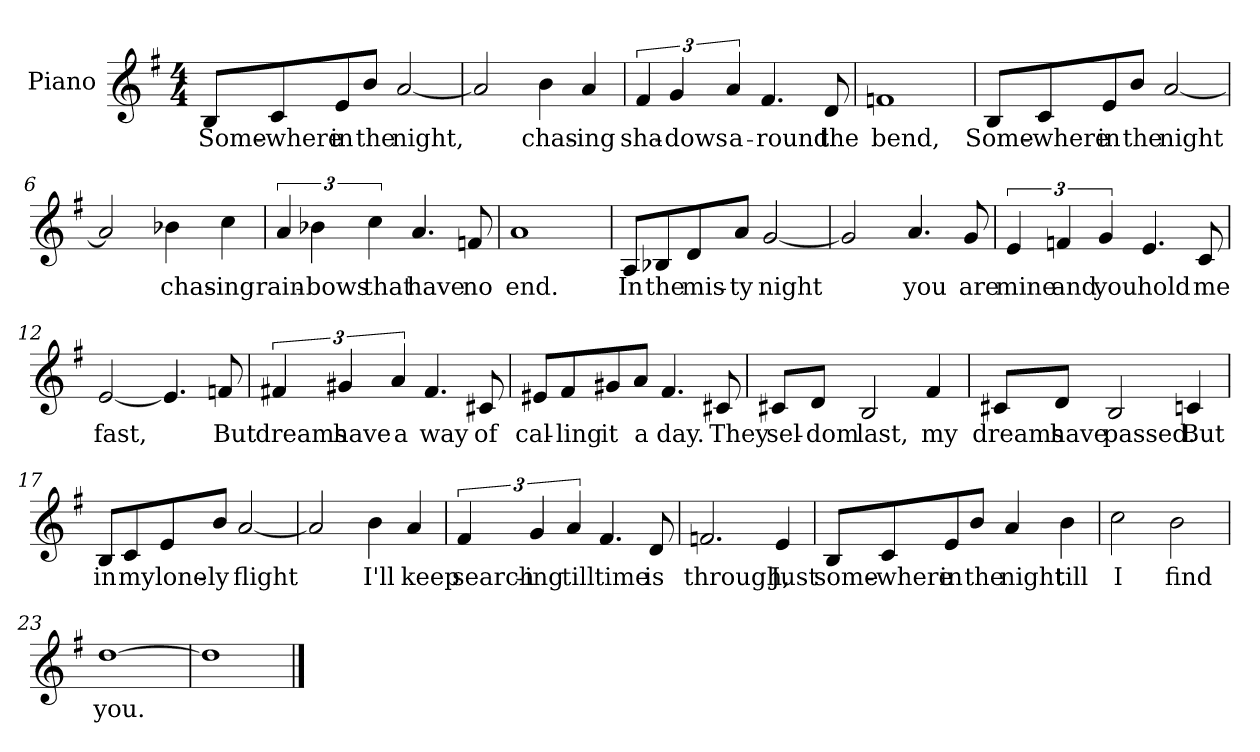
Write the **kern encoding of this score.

**kern	**text
*part1	*part1
*staff1	*staff1
*I"Piano	*
*I'Pno.	*
*clefG2	*
*k[f#]	*
*G:	*
*M4/4	*
=1	=1
8B/L	Some-
8c/	-where
8e/	in
8b/J	the
[2a/	night,
=2	=2
2a/]	.
4b\	chas-
4a/	-ing
=3	=3
6f#/	sha-
6g/	-dows
6a/	a-
4.f#/	-round
8d/	the
=4	=4
1fn	bend,
!!LO:LB:g=z
=5	=5
8B/L	Some-
8c/	-where
8e/	in
8b/J	the
[2a/	night
=6	=6
2a/]	.
4b-X\	chas-
4cc\	-ing
=7	=7
6a/	rain-
6b-X\	-bows
6cc\	that
4.a/	have
8fn/	no
=8	=8
1a	end.
!!LO:LB:g=z
=9	=9
8A/L	In
8B-X/	the
8d/	mis-
8a/J	-ty
[2g/	night
=10	=10
2g/]	.
4.a/	you
8g/	are
=11	=11
6e/	mine
6fn/	and
6g/	you
4.e/	hold
8c/	me
=12	=12
[2e/	fast,
4.e/]	.
8fn/	But
!!LO:LB:g=z
=13	=13
6f#X/	dreams
6g#X/	have
6a/	a
4.f#/	way
8c#X/	of
=14	=14
8e#X/L	cal-
8f#/	-ling
8g#X/	it
8a/J	a
4.f#/	day.
8c#X/	They
=15	=15
8c#X/L	sel-
8d/J	-dom
2B/	last,
4f#/	my
!!LO:LB:g=z
=16	=16
8c#X/L	dreams
8d/J	have
2B/	passed.
4cn/	But
=17	=17
8B/L	in
8c/	my
8e/	lone-
8b/J	-ly
[2a/	flight
=18	=18
2a/]	.
4b\	I'll
4a/	keep
=19	=19
6f#/	search-
6g/	-ing
6a/	till
4.f#/	time
8d/	is
!!LO:LB:g=z
=20	=20
2.fn/	through,
4e/	Just
=21	=21
8B/L	some-
8c/	-where
8e/	in
8b/J	the
4a/	night
4b\	till
=22	=22
2cc\	I
2b\	find
=23	=23
[1dd	you.
=24	=24
1dd]	.
==	==
*-	*-
